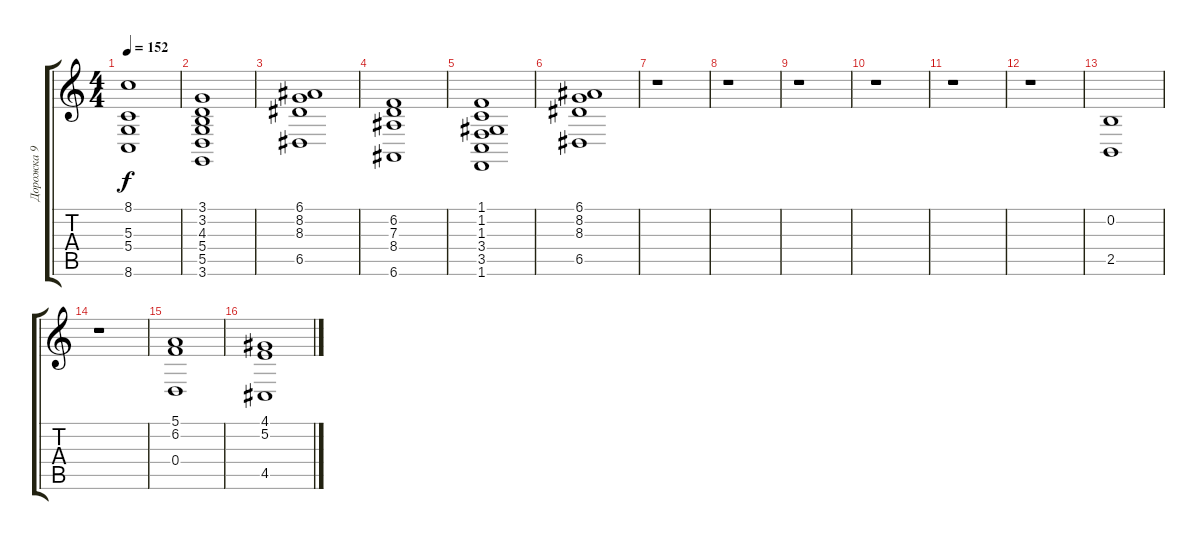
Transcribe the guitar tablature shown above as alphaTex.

\track ("Дорожка 9" "Дорожка 9") {instrument synthstrings1}
\staff {score tabs}
\tuning (E4 B3 G3 D3 A2 E2) {hide}
\ts (4 4)
\tempo 152
\clef g2
\ks c
(8.1 5.3 5.4 8.6).1{dy f} |
(3.1 3.2 4.3 5.4 5.5 3.6).1 |
(6.1 8.2 8.3 6.5).1 |
(6.2 7.3 8.4 6.6).1 |
(1.1 1.2 1.3 3.4 3.5 1.6).1 |
(6.1 8.2 8.3 6.5).1 |
r.1 |
r.1 |
r.1 |
r.1 |
r.1 |
r.1 |
(0.2 2.5).1 |
r.1 |
(5.1 6.2 0.4).1 |
(4.1 5.2 4.5).1
